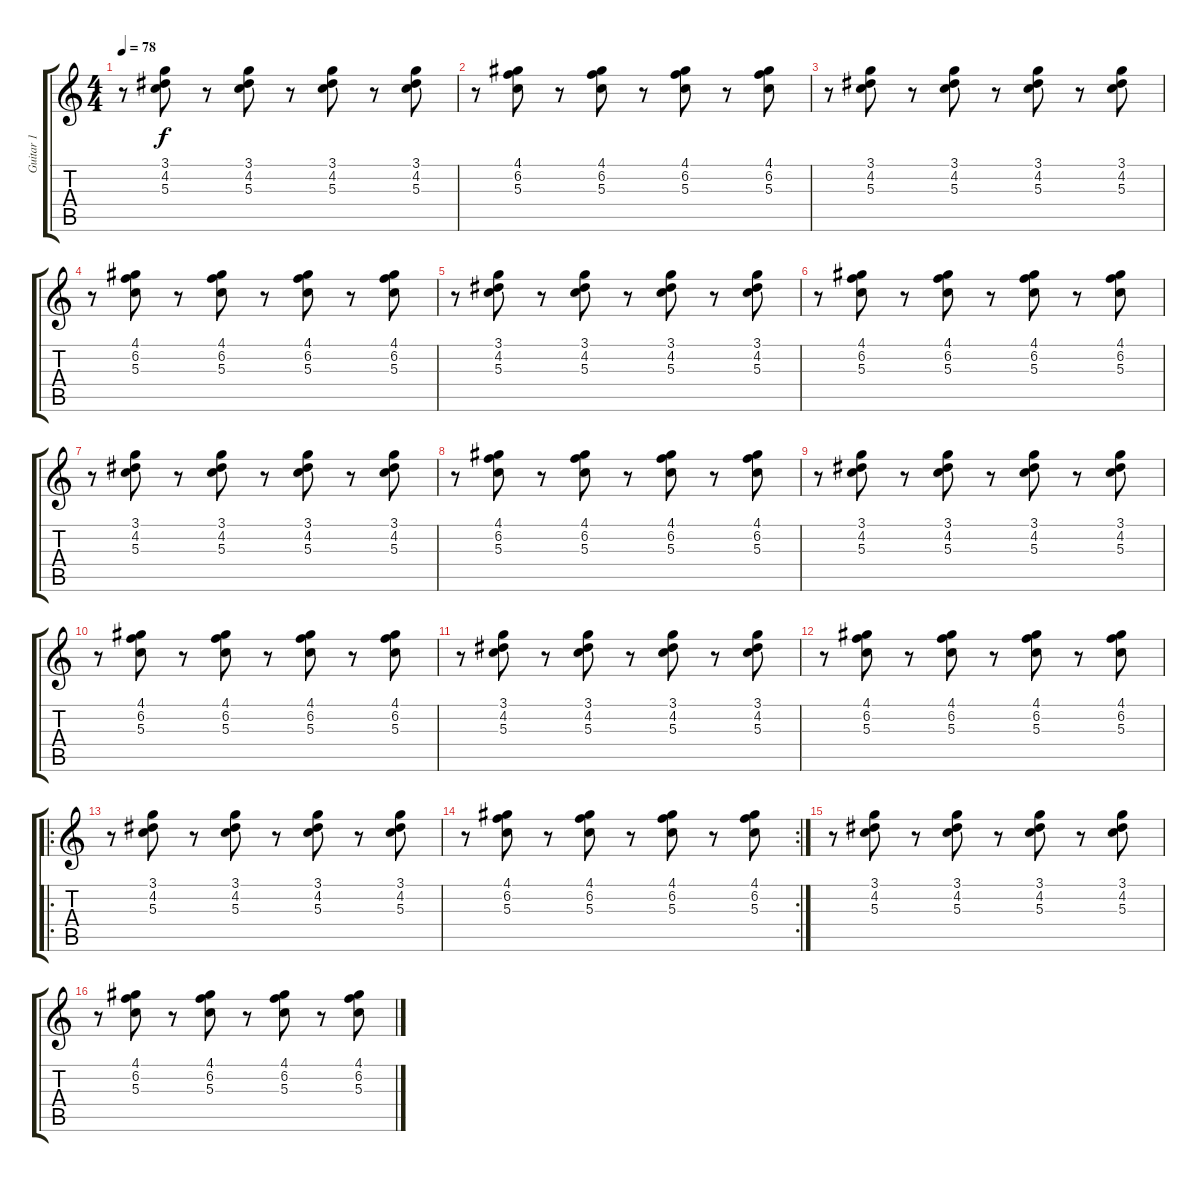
\track ("Guitar 1" "Guitar 1") {instrument electricguitarclean}
\staff {score tabs}
\tuning (E4 B3 G3 D3 A2 E2) {hide}
\ts (4 4)
\tempo 78
\clef g2
\ks c
r.8{dy f} (3.1 4.2 5.3).8 r.8 (3.1 4.2 5.3).8 r.8 (3.1 4.2 5.3).8 r.8 (3.1 4.2 5.3).8 |
r.8 (4.1 6.2 5.3).8 r.8 (4.1 6.2 5.3).8 r.8 (4.1 6.2 5.3).8 r.8 (4.1 6.2 5.3).8 |
r.8 (3.1 4.2 5.3).8 r.8 (3.1 4.2 5.3).8 r.8 (3.1 4.2 5.3).8 r.8 (3.1 4.2 5.3).8 |
r.8 (4.1 6.2 5.3).8 r.8 (4.1 6.2 5.3).8 r.8 (4.1 6.2 5.3).8 r.8 (4.1 6.2 5.3).8 |
r.8 (3.1 4.2 5.3).8 r.8 (3.1 4.2 5.3).8 r.8 (3.1 4.2 5.3).8 r.8 (3.1 4.2 5.3).8 |
r.8 (4.1 6.2 5.3).8 r.8 (4.1 6.2 5.3).8 r.8 (4.1 6.2 5.3).8 r.8 (4.1 6.2 5.3).8 |
r.8 (3.1 4.2 5.3).8 r.8 (3.1 4.2 5.3).8 r.8 (3.1 4.2 5.3).8 r.8 (3.1 4.2 5.3).8 |
r.8 (4.1 6.2 5.3).8 r.8 (4.1 6.2 5.3).8 r.8 (4.1 6.2 5.3).8 r.8 (4.1 6.2 5.3).8 |
r.8 (3.1 4.2 5.3).8 r.8 (3.1 4.2 5.3).8 r.8 (3.1 4.2 5.3).8 r.8 (3.1 4.2 5.3).8 |
r.8 (4.1 6.2 5.3).8 r.8 (4.1 6.2 5.3).8 r.8 (4.1 6.2 5.3).8 r.8 (4.1 6.2 5.3).8 |
r.8 (3.1 4.2 5.3).8 r.8 (3.1 4.2 5.3).8 r.8 (3.1 4.2 5.3).8 r.8 (3.1 4.2 5.3).8 |
r.8 (4.1 6.2 5.3).8 r.8 (4.1 6.2 5.3).8 r.8 (4.1 6.2 5.3).8 r.8 (4.1 6.2 5.3).8 |
\ro
r.8 (3.1 4.2 5.3).8 r.8 (3.1 4.2 5.3).8 r.8 (3.1 4.2 5.3).8 r.8 (3.1 4.2 5.3).8 |
\rc 2
r.8 (4.1 6.2 5.3).8 r.8 (4.1 6.2 5.3).8 r.8 (4.1 6.2 5.3).8 r.8 (4.1 6.2 5.3).8 |
r.8 (3.1 4.2 5.3).8 r.8 (3.1 4.2 5.3).8 r.8 (3.1 4.2 5.3).8 r.8 (3.1 4.2 5.3).8 |
r.8 (4.1 6.2 5.3).8 r.8 (4.1 6.2 5.3).8 r.8 (4.1 6.2 5.3).8 r.8 (4.1 6.2 5.3).8
